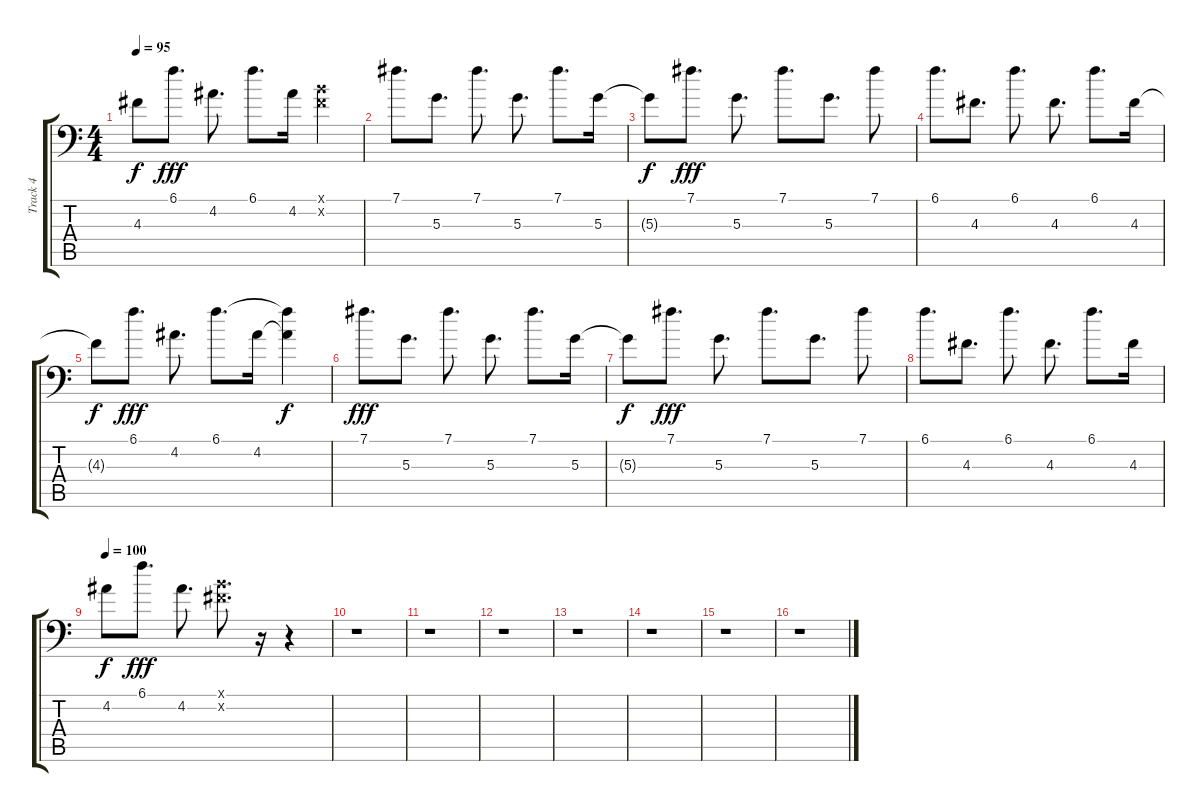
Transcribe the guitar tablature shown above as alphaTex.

\track ("Track 4" "Track 4") {instrument overdrivenguitar}
\staff {score tabs}
\tuning (B3 Gb3 D3 A2 E2 A1) {hide}
\ts (4 4)
\tempo 95
\clef f4
\ks c
4.3{t}.8{dy f} 6.1.8{d dy fff} 4.2.8{d} 6.1.8{d} 4.2.16 (0.1{x} 0.2{x}).4 |
7.1.8{d} 5.3.8{d} 7.1.8{d} 5.3.8{d} 7.1.8{d} 5.3.16 |
5.3{t}.8{dy f} 7.1.8{d dy fff} 5.3.8{d} 7.1.8{d} 5.3.8{d} 7.1.8 |
6.1.8{d} 4.3.8{d} 6.1.8{d} 4.3.8{d} 6.1.8{d} 4.3.16 |
4.3{t}.8{dy f} 6.1.8{d dy fff} 4.2.8{d} 6.1.8{d} 4.2.16 (6.1{t} 4.2{t}).4{dy f} |
7.1.8{d dy fff} 5.3.8{d} 7.1.8{d} 5.3.8{d} 7.1.8{d} 5.3.16 |
5.3{t}.8{dy f} 7.1.8{d dy fff} 5.3.8{d} 7.1.8{d} 5.3.8{d} 7.1.8 |
6.1.8{d} 4.3.8{d} 6.1.8{d} 4.3.8{d} 6.1.8{d} 4.3.16 |
\tempo 100
4.2.8{dy f} 6.1.8{d dy fff} 4.2.8{d} (0.1{x} 0.2{x}).8{d} r.16 r.4 |
r.1 |
r.1 |
r.1 |
r.1 |
r.1 |
r.1 |
r.1
